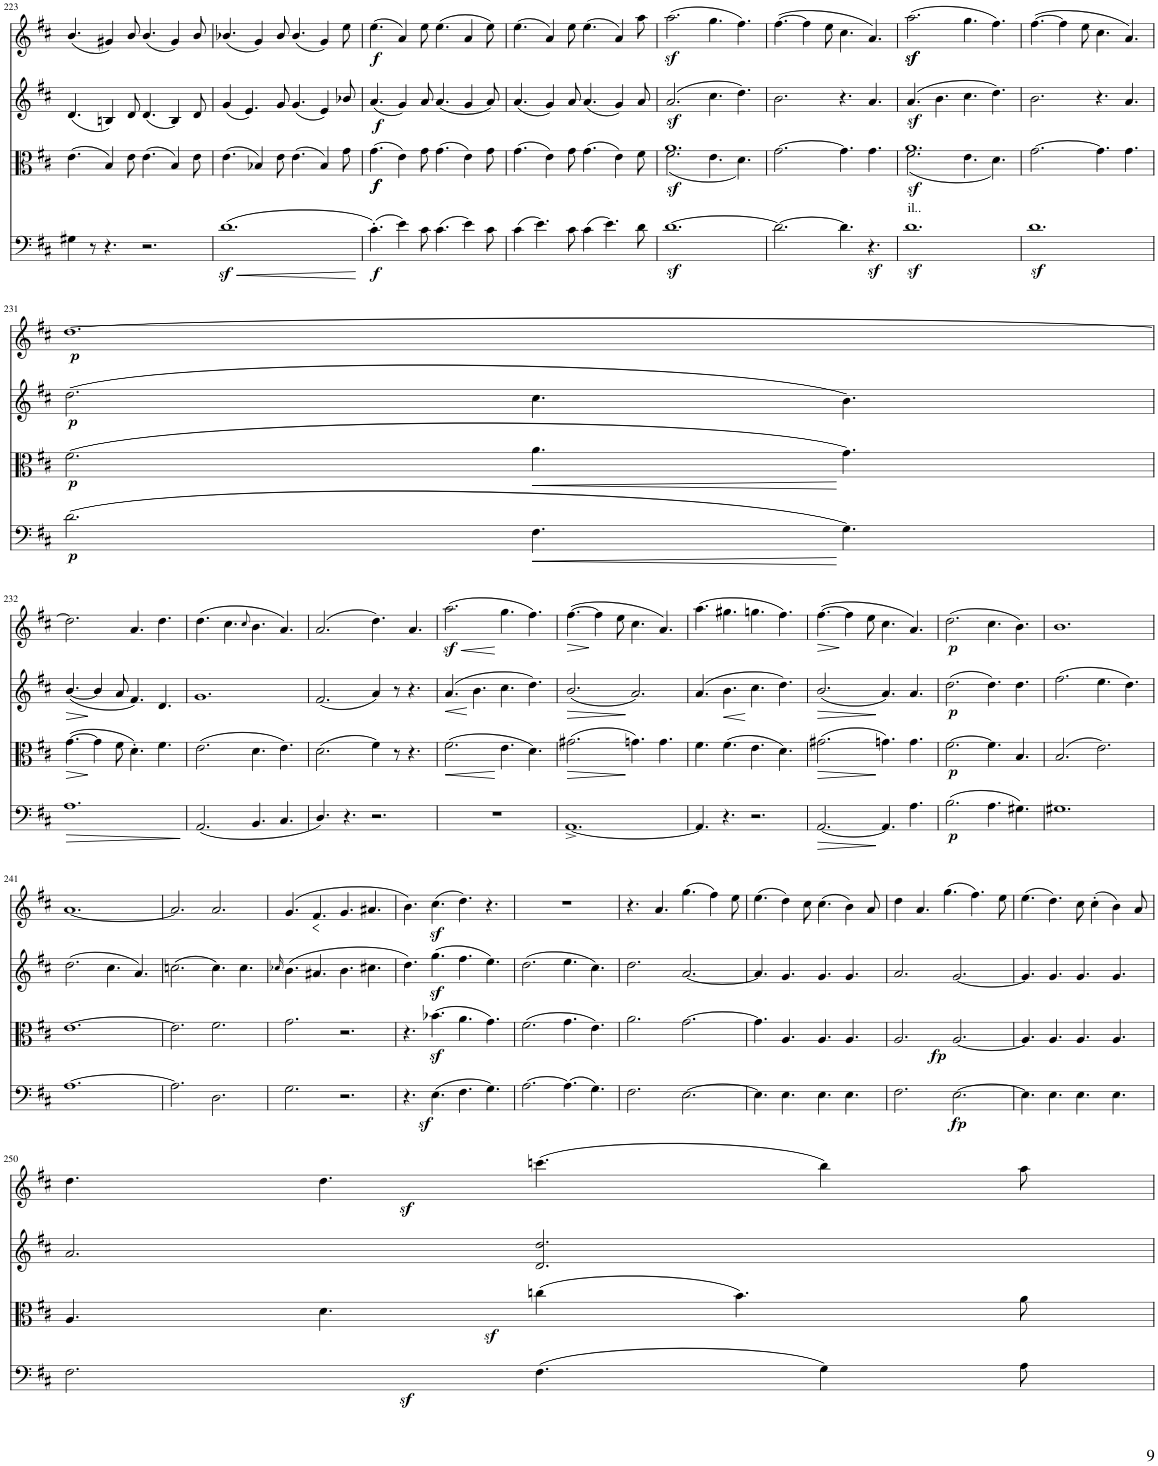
**kern	**dynam	**kern	**text	**dynam	**kern	**dynam	**kern	**dynam
*part4	*part4	*part3	*part3	*part3	*part2	*part2	*part1	*part1
*staff4	*staff4	*staff3	*staff3	*staff3	*staff2	*staff2	*staff1	*staff1
*I"Piano	*	*I"Piano	*	*	*I"Piano	*	*I"Piano	*
*I'Pno	*	*I'Pno	*	*	*I'Pno	*	*I'Pno	*
!!LO:PB:g=z
*clefF4	*	*clefC3	*	*	*clefG2	*	*clefG2	*
*k[f#c#]	*	*k[f#c#]	*	*	*k[f#c#]	*	*k[f#c#]	*
*M12/8	*	*M12/8	*	*	*M12/8	*	*M12/8	*
=223	=223	=223	=223	=223	=223	=223	=223	=223
4G#X\	.	(4.e\	.	.	(4.d/	.	(4.b/	.
8r	.	.	.	.	.	.	.	.
4.r	.	4B/)	.	.	4Bn/)	.	4g#X/)	.
.	.	8e\	.	.	8d/	.	8b/	.
2.r	.	(4.e\	.	.	(4.d/	.	(4.b/	.
.	.	4B/)	.	.	4B/)	.	4g#/)	.
.	.	8e\	.	.	8d/	.	8b/	.
=224	=224	=224	=224	=224	=224	=224	=224	=224
!	!LO:HP:b	!	!	!	!	!	!	!
(1.dz<	<	(4.e\	.	.	(4g/	.	(4.b-X/	.
.	.	.	.	.	4.e/)	.	.	.
.	.	4B-X/)	.	.	.	.	4g/)	.
.	.	8e\	.	.	8g/	.	8b-/	.
.	.	(4.e\	.	.	(4.g/	.	(4.b-/	.
.	.	4B-/)	.	.	4e/)	.	4g/)	.
.	.	8g\	.	.	8b-X/	.	8ee\	.
=225	=225	=225	=225	=225	=225	=225	=225	=225
!	!LO:DY:b	!	!	!LO:DY:b	!	!	!	!
!	!	!	!	!LO:DY:n=1:b	!	!LO:DY:b	!	!LO:DY:b
(4.c#'\)	f	(4.g\	.	f f	(4.a/	f	(4.ee\	f
4e\)	.	4e\)	.	.	4g/)	.	4a/)	.
8c#\	.	8g\	.	.	8a/	.	8ee\	.
(4.c#\	.	(4.g\	.	.	(4.a/	.	(4.ee\	.
4e\)	.	4e\)	.	.	4g/	.	4a/	.
8c#\	.	8g\	.	.	8a/)	.	8ee\)	.
=226	=226	=226	=226	=226	=226	=226	=226	=226
(4c#\	.	(4.g\	.	.	(4.a/	.	(4.ee\	.
4.e\)	.	.	.	.	.	.	.	.
.	.	4e\)	.	.	4g/)	.	4a/)	.
8c#\	.	8g\	.	.	8a/	.	8ee\	.
(4c#\	.	(4.g\	.	.	(4.a/	.	(4.ee\	.
4.e\)	.	.	.	.	.	.	.	.
.	.	4e\)	.	.	4g/)	.	4a/)	.
8d\	.	8f#\	.	.	8a/	.	8aa\	.
=227	=227	=227	=227	=227	=227	=227	=227	=227
*	*	*^	*	*	*	*	*	*
!	!	!	!	!	!LO:DY:b	!	!	!	!
[1.dz<	.	1.a	(2.f#\	.	sf	(2.az</	.	(2.aaz<\	.
.	.	.	4.e\	.	.	4.cc#\	.	4.gg\	.
.	.	.	4.d\)	.	.	4.dd\)	.	4.ff#\)	.
*	*	*v	*v	*	*	*	*	*	*
=228	=228	=228	=228	=228	=228	=228	=228	=228
2.d\_	.	[2.g\	.	.	2.b\	.	([4.ff#\	.
.	.	.	.	.	.	.	4ff#\]	.
.	.	.	.	.	.	.	8ee\	.
4.d\]	.	4.g\]	.	.	4.r	.	4.cc#\	.
!	!LO:DY:b	!	!	!	!	!	!	!
4.r	sf	4.g\	.	.	4.a/	.	4.a/)	.
=229	=229	=229	=229	=229	=229	=229	=229	=229
!	!	!	!LO:LY:b	!LO:DY:b	!	!	!	!
*	*	*^	*	*	*	*	*	*
1.dz<	.	1.a	(2.f#\	il..	sf	(4.az</	.	(2.aaz<\	.
.	.	.	.	.	.	4.b\	.	.	.
.	.	.	4.e\	.	.	4.cc#\	.	4.gg\	.
.	.	.	4.d\)	.	.	4.dd\)	.	4.ff#\)	.
*	*	*v	*v	*	*	*	*	*	*
=230	=230	=230	=230	=230	=230	=230	=230	=230
1.dz<	.	[2.g\	.	.	2.b\	.	([4.ff#\	.
.	.	.	.	.	.	.	4ff#\]	.
.	.	.	.	.	.	.	8ee\	.
.	.	4.g\]	.	.	4.r	.	4.cc#\	.
.	.	4.g\	.	.	4.a/	.	4.a/)	.
!!LO:LB:g=z
=231	=231	=231	=231	=231	=231	=231	=231	=231
!	!LO:DY:b	!	!	!LO:DY:b	!	!LO:DY:b	!	!LO:DY:b
(2.d\	p	(2.f#\	.	p	(2.dd\	p	[1.dd	p
!	!LO:HP:b	!	!	!LO:HP:b	!	!	!	!
4.F#\	<	4.a\	.	<	4.cc#\	.	.	.
4.G\)	[	4.g\)	.	.	4.b\)	.	.	.
!!LO:LB:g=z
=232	=232	=232	=232	=232	=232	=232	=232	=232
!	!LO:HP:b	!	!	!LO:HP:b	!	!LO:HP:b	!	!
1.A	>	([4.g\	.	>	([4.b/	>	2.dd\]	.
.	.	4g\]	.	[	4b/]	.	.	.
.	.	8f#\	.	.	8a/	.	.	.
.	.	4.d'\)	.	.	4.f#/)	.	4.a/	.
.	.	4.f#\	.	.	4.d/	.	4.dd\	.
.	[	.	.	.	.	.	.	.
=233	=233	=233	=233	=233	=233	=233	=233	=233
(2.AA/	.	(2.e\	.	.	1.g	.	(4.dd\	.
.	.	.	.	.	.	.	4.cc#\	.
.	.	.	.	.	.	.	8qcc#/	.
4.BB/	.	4.d\	.	.	.	.	4.b\	.
4.C#/	.	4.e\)	.	.	.	.	4.a/)	.
=234	=234	=234	=234	=234	=234	=234	=234	=234
4.D/)	.	(2.d\	.	.	(2.f#/	.	(2.a/	.
4.r	.	.	.	.	.	.	.	.
2.r	.	4f#\)	.	.	4a/)	.	4.dd\)	.
.	.	8r	.	.	8r	.	.	.
.	.	4.r	.	.	4.r	.	4.a/	.
=235	=235	=235	=235	=235	=235	=235	=235	=235
!	!	!	!	!LO:HP:b	!	!LO:HP:b	!	!LO:HP:b
1.r	.	(2.f#\	.	<	(4.a/	<	(2.aaz<\	<
.	.	.	.	.	4.b\	]	.	.
.	.	4.e\	.	]	4.cc#\	.	4.gg\	[
.	.	4.d\)	.	.	4.dd\)	.	4.ff#\)	.
=236	=236	=236	=236	=236	=236	=236	=236	=236
!	!	!	!	!LO:HP:b	!	!LO:HP:b	!	!LO:HP:b
[1.AA^	.	(2.g#X\	.	>	(2.b/	>	([4.ff#\	>
.	.	.	.	.	.	.	4ff#\]	]
.	.	.	.	.	.	.	8ee\	.
.	.	4.gn\)	.	[	2.a/)	[	4.cc#\	.
.	.	4.g\	.	.	.	.	4.a/)	.
=237	=237	=237	=237	=237	=237	=237	=237	=237
4.AA/]	.	4.f#\	.	.	(4.a/	.	(4.aa\	.
!	!	!	!	!	!	!LO:HP:b	!	!
4.r	.	(4.f#\	.	.	4.b\	<	4.gg#X\	.
2.r	.	4.e\	.	.	4.cc#\	]	4.ggn\	.
.	.	4.d\)	.	.	4.dd\)	.	4.ff#\)	.
=238	=238	=238	=238	=238	=238	=238	=238	=238
!	!	!	!	!	!	!	!	!LO:HP:b
[2.AA/	.	(2.g#X\	.	.	(2.b/	.	([4.ff#\	>
.	.	.	.	.	.	.	4ff#\]	]
.	.	.	.	.	.	.	8ee\	.
4.AA/]	]	4.gn\)	.	]	4.a/)	[	4.cc#\	.
4.A\	.	4.g\	.	.	4.a/	.	4.a/)	.
=239	=239	=239	=239	=239	=239	=239	=239	=239
!	!LO:DY:b	!	!	!LO:DY:b	!	!LO:DY:b	!	!LO:DY:b
(2.B\	p	[2.f#\	.	p	(2.dd\	p	(2.dd\	p
4.A\	.	4.f#\]	.	.	4.dd\)	.	4.cc#\	.
4.G#X\)	.	4.B/	.	.	4.dd\	.	4.b\)	.
=240	=240	=240	=240	=240	=240	=240	=240	=240
1.G#X	.	(2.B/	.	.	(2.ff#\	.	1.b	.
.	.	2.e\)	.	.	4.ee\	.	.	.
.	.	.	.	.	4.dd\)	.	.	.
!!LO:LB:g=z
=241	=241	=241	=241	=241	=241	=241	=241	=241
[1.A	.	[1.e	.	.	(2.dd\	.	[1.a	.
.	.	.	.	.	4.cc#\	.	.	.
.	.	.	.	.	4.a/)	.	.	.
=242	=242	=242	=242	=242	=242	=242	=242	=242
2.A\]	.	2.e\]	.	.	(2.ccn\	.	2.a/]	.
2.D\	.	2.f#\	.	.	4.cc\)	.	2.a/	.
.	.	.	.	.	4.cc\	.	.	.
=243	=243	=243	=243	=243	=243	=243	=243	=243
.	.	.	.	.	16qcc-X/	.	.	.
2.G\	.	2.g\	.	.	(4.b\	.	(4.g/	.
.	.	.	.	.	4.a#X/	.	4.f#/	.
2.r	.	2.r	.	.	4.b\	.	4.g/	.
.	.	.	.	.	4.cc#X\	.	4.a#X/	.
=244	=244	=244	=244	=244	=244	=244	=244	=244
*^	*	*	*	*	*	*	*	*
4.r	4ryy	.	4.r	.	.	4.dd\)	.	4.b\)	.
!	!	!LO:DY:b	!	!	!	!	!	!	!
.	1ryy	sf	.	.	.	.	.	.	.
(4.E\	.	.	(4.b-Xz<\	.	.	(4.ggz<\	.	(4.cc#z<\	.
4.F#\	.	.	4.a\	.	.	4.ff#\	.	4.dd\)	.
4.G\)	.	.	4.g\)	.	.	4.ee\)	.	4.r	.
.	4ryy	.	.	.	.	.	.	.	.
*v	*v	*	*	*	*	*	*	*	*
=245	=245	=245	=245	=245	=245	=245	=245	=245
[2.A\	.	(2.f#\	.	.	(2.dd\	.	1.r	.
(4.A\]	.	4.g\	.	.	4.ee\	.	.	.
4.G\)	.	4.e\)	.	.	4.cc#\)	.	.	.
=246	=246	=246	=246	=246	=246	=246	=246	=246
2.F#\	.	2.a\	.	.	2.dd\	.	4.r	.
.	.	.	.	.	.	.	4.a/	.
[2.E\	.	[2.g\	.	.	[2.a/	.	(4.gg\	.
.	.	.	.	.	.	.	4ff#\)	.
.	.	.	.	.	.	.	8ee\	.
=247	=247	=247	=247	=247	=247	=247	=247	=247
4.E\]	.	4.g\]	.	.	4.a/]	.	(4.ee\	.
4.E\	.	4.A/	.	.	4.g/	.	4dd\)	.
.	.	.	.	.	.	.	8cc#\	.
4.E\	.	4.A/	.	.	4.g/	.	(4.cc#\	.
4.E\	.	4.A/	.	.	4.g/	.	4b\)	.
.	.	.	.	.	.	.	8a/	.
=248	=248	=248	=248	=248	=248	=248	=248	=248
*	*	*^	*	*	*	*	*	*
2.F#\	.	2.A/	2ryy	.	.	2.a/	.	4dd\	.
.	.	.	.	.	.	.	.	4.a/	.
!	!	!	!	!	!LO:DY:b	!	!	!	!
.	.	.	1ryy	.	fp	.	.	.	.
.	.	.	.	.	.	.	.	(4.gg\	.
!	!LO:DY:b	!	!	!	!	!	!	!	!
[2.E\	fp	[2.A/	.	.	.	[2.g/	.	.	.
.	.	.	.	.	.	.	.	4.ff#\)	.
.	.	.	.	.	.	.	.	8ee\	.
*	*	*v	*v	*	*	*	*	*	*
=249	=249	=249	=249	=249	=249	=249	=249	=249
4.E\]	.	4.A/]	.	.	4.g/]	.	(4.ee\	.
4.E\	.	4.A/	.	.	4.g/	.	4.dd\)	.
4.E\	.	4.A/	.	.	4.g/	.	8cc#\	.
.	.	.	.	.	.	.	(4cc#'\	.
4.E\	.	4.A/	.	.	4.g/	.	4b\)	.
.	.	.	.	.	.	.	8a/	.
!!LO:LB:g=z
=250	=250	=250	=250	=250	=250	=250	=250	=250
*^	*	*^	*	*	*	*	*^	*
2.F#\	2ryy	.	4.A/	2ryy	.	.	2.a/	.	4.dd\	2ryy	.
.	.	.	4.d\	.	.	.	.	.	4.dd\	.	.
!	!	!LO:DY:b	!	!	!	!	!	!	!	!	!LO:DY:b
.	1ryy	sf	.	8ryy	.	.	.	.	.	1ryy	sf
!	!	!	!	!	!	!LO:DY:b	!	!	!	!	!
.	.	.	.	2..ryy	.	sf	.	.	.	.	.
(4.F#\	.	.	(4ccn\	.	.	.	2.d/ 2.dd/	.	(4.cccn\	.	.
.	.	.	4.b\)	.	.	.	.	.	.	.	.
4G\)	.	.	.	.	.	.	.	.	4bb\)	.	.
8A\	.	.	8a\	.	.	.	.	.	8aa\	.	.
*v	*v	*	*	*	*	*	*	*	*v	*v	*
*	*	*v	*v	*	*	*	*	*	*
=	=	=	=	=	=	=	=	=
*-	*-	*-	*-	*-	*-	*-	*-	*-
